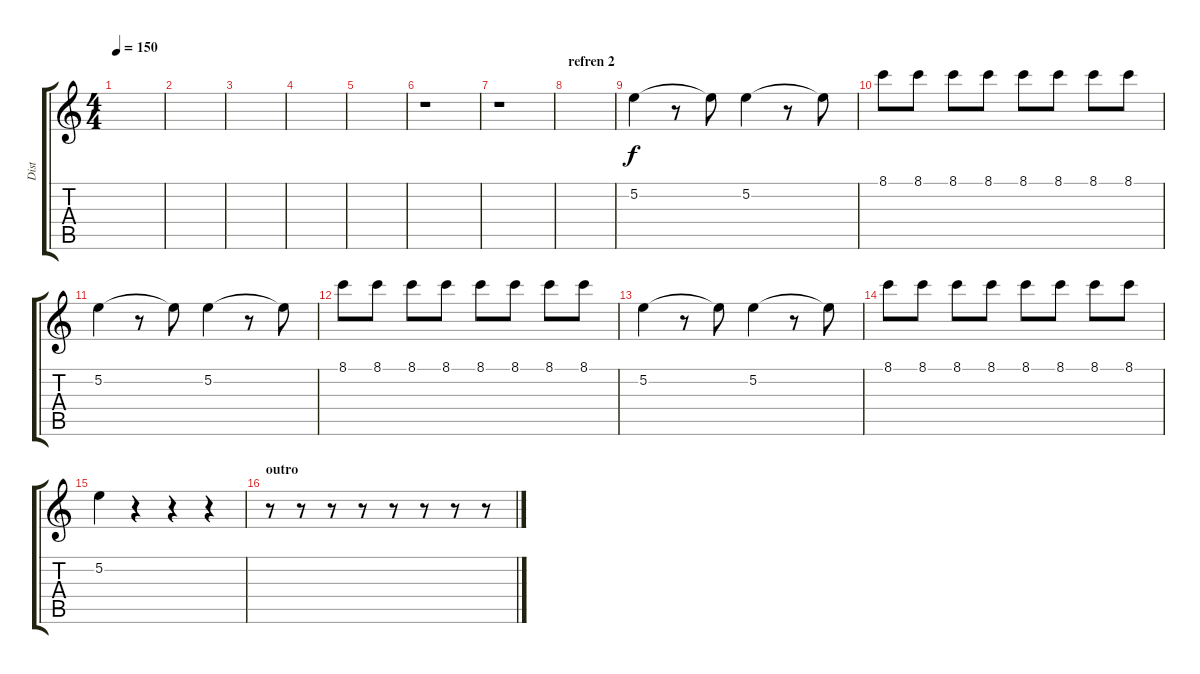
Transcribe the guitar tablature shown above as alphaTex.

\track ("Dist" "Dist") {instrument distortionguitar}
\staff {score tabs}
\tuning (E4 B3 G3 D3 A2 E2) {hide}
\ts (4 4)
\tempo 150
\clef g2
\ks c
|
|
|
|
|
r.1 |
r.1 |
\section ("" "refren 2")
|
5.2.4 r.8 5.2{t}.8 5.2.4 r.8 5.2{t}.8 |
8.1.8 8.1.8 8.1.8 8.1.8 8.1.8 8.1.8 8.1.8 8.1.8 |
5.2.4 r.8 5.2{t}.8 5.2.4 r.8 5.2{t}.8 |
8.1.8 8.1.8 8.1.8 8.1.8 8.1.8 8.1.8 8.1.8 8.1.8 |
5.2.4 r.8 5.2{t}.8 5.2.4 r.8 5.2{t}.8 |
8.1.8 8.1.8 8.1.8 8.1.8 8.1.8 8.1.8 8.1.8 8.1.8 |
5.2.4 r.4 r.4 r.4 |
\section ("" "outro")
r.8 r.8 r.8 r.8 r.8 r.8 r.8 r.8
